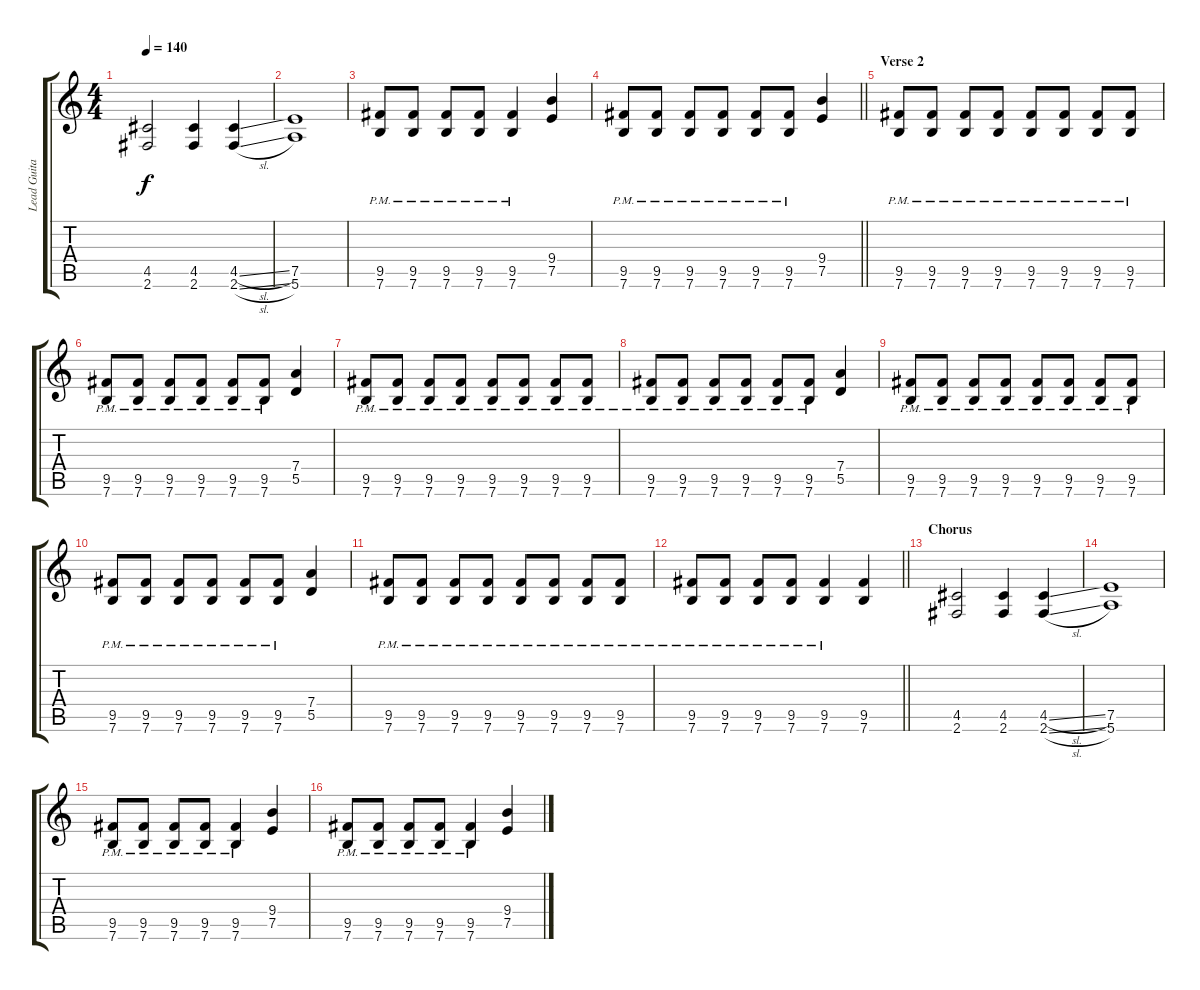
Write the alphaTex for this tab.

\track ("Lead Guitar" "Lead Guita") {instrument distortionguitar}
\staff {score tabs}
\tuning (E4 B3 G3 D3 A2 E2) {hide}
\ts (4 4)
\tempo 140
\clef g2
\ks c
(4.5 2.6).2{dy f} (4.5 2.6).4 (4.5{sl} 2.6{sl}).4 |
(7.5 5.6).1 |
(9.5{pm} 7.6{pm}).8 (9.5{pm} 7.6{pm}).8 (9.5{pm} 7.6{pm}).8 (9.5{pm} 7.6{pm}).8 (9.5{pm} 7.6{pm}).4 (9.4 7.5).4 |
\barLineRight lightlight
(9.5{pm} 7.6{pm}).8 (9.5{pm} 7.6{pm}).8 (9.5{pm} 7.6{pm}).8 (9.5{pm} 7.6{pm}).8 (9.5{pm} 7.6{pm}).8 (9.5{pm} 7.6{pm}).8 (9.4 7.5).4 |
\section ("" "Verse 2")
(9.5{pm} 7.6{pm}).8 (9.5{pm} 7.6{pm}).8 (9.5{pm} 7.6{pm}).8 (9.5{pm} 7.6{pm}).8 (9.5{pm} 7.6{pm}).8 (9.5{pm} 7.6{pm}).8 (9.5{pm} 7.6{pm}).8 (9.5{pm} 7.6{pm}).8 |
(9.5{pm} 7.6{pm}).8 (9.5{pm} 7.6{pm}).8 (9.5{pm} 7.6{pm}).8 (9.5{pm} 7.6{pm}).8 (9.5{pm} 7.6{pm}).8 (9.5{pm} 7.6{pm}).8 (7.4 5.5).4 |
(9.5{pm} 7.6{pm}).8 (9.5{pm} 7.6{pm}).8 (9.5{pm} 7.6{pm}).8 (9.5{pm} 7.6{pm}).8 (9.5{pm} 7.6{pm}).8 (9.5{pm} 7.6{pm}).8 (9.5{pm} 7.6{pm}).8 (9.5{pm} 7.6{pm}).8 |
(9.5{pm} 7.6{pm}).8 (9.5{pm} 7.6{pm}).8 (9.5{pm} 7.6{pm}).8 (9.5{pm} 7.6{pm}).8 (9.5{pm} 7.6{pm}).8 (9.5{pm} 7.6{pm}).8 (7.4 5.5).4 |
(9.5{pm} 7.6{pm}).8 (9.5{pm} 7.6{pm}).8 (9.5{pm} 7.6{pm}).8 (9.5{pm} 7.6{pm}).8 (9.5{pm} 7.6{pm}).8 (9.5{pm} 7.6{pm}).8 (9.5{pm} 7.6{pm}).8 (9.5{pm} 7.6{pm}).8 |
(9.5{pm} 7.6{pm}).8 (9.5{pm} 7.6{pm}).8 (9.5{pm} 7.6{pm}).8 (9.5{pm} 7.6{pm}).8 (9.5{pm} 7.6{pm}).8 (9.5{pm} 7.6{pm}).8 (7.4 5.5).4 |
(9.5{pm} 7.6{pm}).8 (9.5{pm} 7.6{pm}).8 (9.5{pm} 7.6{pm}).8 (9.5{pm} 7.6{pm}).8 (9.5{pm} 7.6{pm}).8 (9.5{pm} 7.6{pm}).8 (9.5{pm} 7.6{pm}).8 (9.5{pm} 7.6{pm}).8 |
\barLineRight lightlight
(9.5{pm} 7.6{pm}).8 (9.5{pm} 7.6{pm}).8 (9.5{pm} 7.6{pm}).8 (9.5{pm} 7.6{pm}).8 (9.5{pm} 7.6{pm}).4 (9.5 7.6).4 |
\section ("" "Chorus")
(4.5 2.6).2 (4.5 2.6).4 (4.5{sl} 2.6{sl}).4 |
(7.5 5.6).1 |
(9.5{pm} 7.6{pm}).8 (9.5{pm} 7.6{pm}).8 (9.5{pm} 7.6{pm}).8 (9.5{pm} 7.6{pm}).8 (9.5{pm} 7.6{pm}).4 (9.4 7.5).4 |
(9.5{pm} 7.6{pm}).8 (9.5{pm} 7.6{pm}).8 (9.5{pm} 7.6{pm}).8 (9.5{pm} 7.6{pm}).8 (9.5{pm} 7.6{pm}).4 (9.4 7.5).4
